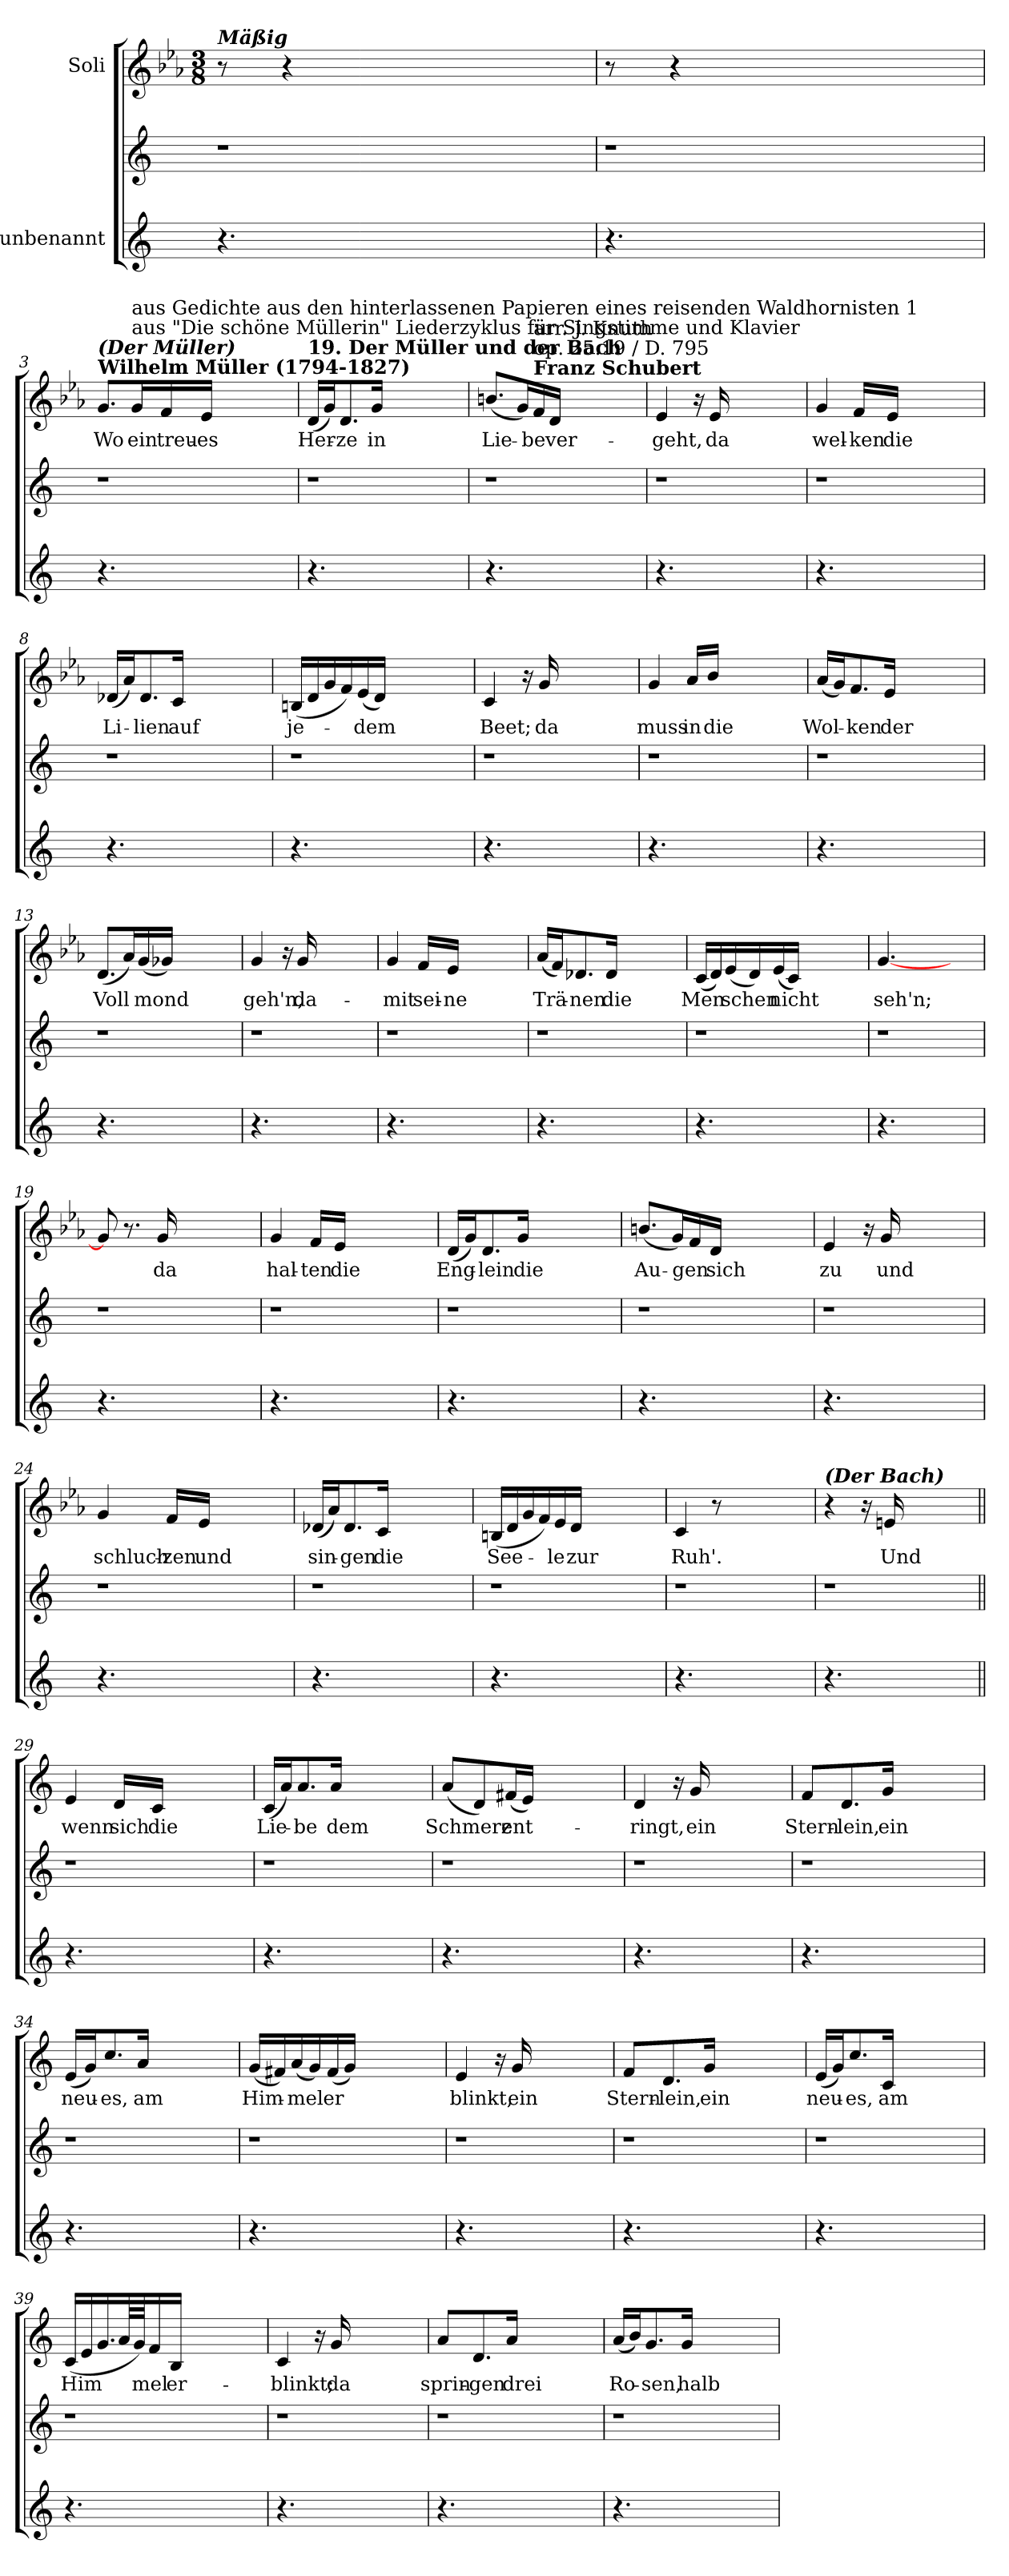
**kern	**kern	**kern	**text
*part2	*part2	*part1	*part1
*staff3	*staff2	*staff1	*staff1
*I"unbenannt	*	*I"Soli	*
*clefG2	*clefG2	*clefG2	*
*k[]	*k[]	*k[b-e-a-]	*
*	*	*M3/8	*
=1	=1	=1	=1
!	!	!LO:TX:a:Bi:t=Mäßig	!
4.r	1r	8r	.
.	.	4r	.
2ryy	.	2ryy	.
8ryy	.	8ryy	.
=2	=2	=2	=2
4.r	1r	8r	.
.	.	4r	.
2ryy	.	2ryy	.
8ryy	.	8ryy	.
=3	=3	=3	=3
!	!	!LO:TX:a:B:t=Wilhelm Müller (1794-1827)	!
!	!	!LO:TX:a:Bi:t=(Der Müller)	!
!	!	!	!LO:LY:b
4.r	1r	8.g/L	Wo
!	!	!LO:TX:a:t=aus "Die schöne Müllerin" Liederzyklus für Singstimme und Klavier	!
!	!	!LO:TX:a:t=aus Gedichte aus den hinterlassenen Papieren eines reisenden Waldhornisten 1	!
!	!	!	!LO:LY:b
.	.	16g/L	ein
!	!	!	!LO:LY:b
.	.	16f/	treu-
!	!	!	!LO:LY:b
.	.	16e-/JJ	es
2ryy	.	2ryy	.
8ryy	.	8ryy	.
=4	=4	=4	=4
!	!	!LO:TX:a:B:t=19. Der Müller und der Bach	!
!	!	!	!LO:LY:b
4.r	1r	(16d/LL	Her-
.	.	16g/J)	.
!	!	!	!LO:LY:b
.	.	8.d/	ze
!	!	!	!LO:LY:b
.	.	16g/Jk	in
2ryy	.	2ryy	.
8ryy	.	8ryy	.
=5	=5	=5	=5
!	!	!	!LO:LY:b
4.r	1r	(8.bn/L	Lie-
.	.	16g/L)	.
!	!	!LO:TX:a:B:t=Franz Schubert	!
!	!	!LO:TX:a:t=op. 25.19 / D. 795	!
!	!	!LO:TX:a:t=arr. J. Knuth	!
!	!	!	!LO:LY:b
.	.	16f/	be
!	!	!	!LO:LY:b
.	.	16d/JJ	ver-
2ryy	.	2ryy	.
8ryy	.	8ryy	.
!!LO:LB:g=z
=6	=6	=6	=6
!	!	!	!LO:LY:b
4.r	1r	4e-/	geht,
.	.	16r	.
!	!	!	!LO:LY:b
.	.	16e-/	da
2ryy	.	2ryy	.
8ryy	.	8ryy	.
=7	=7	=7	=7
!	!	!	!LO:LY:b
4.r	1r	4g/	wel-
!	!	!	!LO:LY:b
.	.	16f/LL	ken
!	!	!	!LO:LY:b
.	.	16e-/JJ	die
2ryy	.	2ryy	.
8ryy	.	8ryy	.
=8	=8	=8	=8
!	!	!	!LO:LY:b
4.r	1r	(16d-X/LL	Li-
.	.	16a-/J)	.
!	!	!	!LO:LY:b
.	.	8.d-/	lien
!	!	!	!LO:LY:b
.	.	16c/Jk	auf
2ryy	.	2ryy	.
8ryy	.	8ryy	.
=9	=9	=9	=9
!	!	!	!LO:LY:b
4.r	1r	(16Bn/LL	je-
.	.	16d/	.
.	.	16g/	.
.	.	16f/)	.
!	!	!	!LO:LY:b
.	.	(16e-/	dem
.	.	16d/JJ)	.
2ryy	.	2ryy	.
8ryy	.	8ryy	.
=10	=10	=10	=10
!	!	!	!LO:LY:b
4.r	1r	4c/	Beet;
.	.	16r	.
!	!	!	!LO:LY:b
.	.	16g/	da
2ryy	.	2ryy	.
8ryy	.	8ryy	.
=11	=11	=11	=11
!	!	!	!LO:LY:b
4.r	1r	4g/	muss
!	!	!	!LO:LY:b
.	.	16a-/LL	in
!	!	!	!LO:LY:b
.	.	16b-/JJ	die
2ryy	.	2ryy	.
8ryy	.	8ryy	.
!!LO:LB:g=z
=12	=12	=12	=12
!	!	!	!LO:LY:b
4.r	1r	(16a-/LL	Wol-
.	.	16g/J)	.
!	!	!	!LO:LY:b
.	.	8.f/	ken
!	!	!	!LO:LY:b
.	.	16e-/Jk	der
2ryy	.	2ryy	.
8ryy	.	8ryy	.
=13	=13	=13	=13
!	!	!	!LO:LY:b
4.r	1r	(8.d/L	Voll
.	.	16a-/L)	.
!	!	!	!LO:LY:b
.	.	(16g/	mond
.	.	16g-X/JJ)	.
2ryy	.	2ryy	.
8ryy	.	8ryy	.
=14	=14	=14	=14
!	!	!	!LO:LY:b
4.r	1r	4g/	geh'n,
.	.	16r	.
!	!	!	!LO:LY:b
.	.	16g/	da-
2ryy	.	2ryy	.
8ryy	.	8ryy	.
=15	=15	=15	=15
!	!	!	!LO:LY:b
4.r	1r	4g/	mit
!	!	!	!LO:LY:b
.	.	16f/LL	sei-
!	!	!	!LO:LY:b
.	.	16e-/JJ	ne
2ryy	.	2ryy	.
8ryy	.	8ryy	.
=16	=16	=16	=16
!	!	!	!LO:LY:b
4.r	1r	(16a-/LL	Trä-
.	.	16f/J)	.
!	!	!	!LO:LY:b
.	.	8.d-X/	nen
!	!	!	!LO:LY:b
.	.	16d-/Jk	die
2ryy	.	2ryy	.
8ryy	.	8ryy	.
=17	=17	=17	=17
!	!	!	!LO:LY:b
4.r	1r	(16c/LL	Men
.	.	16d/)	.
!	!	!	!LO:LY:b
.	.	(16e-/	schen
.	.	16d/)	.
!	!	!	!LO:LY:b
.	.	(16e-/	nicht
.	.	16c/JJ)	.
2ryy	.	2ryy	.
8ryy	.	8ryy	.
!!LO:LB:g=z
=18	=18	=18	=18
!	!	!	!LO:LY:b
4.r	1r	[4.g/	seh'n;
2ryy	.	2ryy	.
8ryy	.	8ryy	.
=19	=19	=19	=19
4.r	1r	8g/]	.
.	.	8.r	.
!	!	!	!LO:LY:b
.	.	16g/	da
2ryy	.	2ryy	.
8ryy	.	8ryy	.
=20	=20	=20	=20
!	!	!	!LO:LY:b
4.r	1r	4g/	hal-
!	!	!	!LO:LY:b
.	.	16f/LL	ten
!	!	!	!LO:LY:b
.	.	16e-/JJ	die
2ryy	.	2ryy	.
8ryy	.	8ryy	.
=21	=21	=21	=21
!	!	!	!LO:LY:b
4.r	1r	(16d/LL	Eng-
.	.	16g/J)	.
!	!	!	!LO:LY:b
.	.	8.d/	lein
!	!	!	!LO:LY:b
.	.	16g/Jk	die
2ryy	.	2ryy	.
8ryy	.	8ryy	.
=22	=22	=22	=22
!	!	!	!LO:LY:b
4.r	1r	(8.bn/L	Au-
.	.	16g/L)	.
!	!	!	!LO:LY:b
.	.	16f/	gen
!	!	!	!LO:LY:b
.	.	16d/JJ	sich
2ryy	.	2ryy	.
8ryy	.	8ryy	.
=23	=23	=23	=23
!	!	!	!LO:LY:b
4.r	1r	4e-/	zu
.	.	16r	.
!	!	!	!LO:LY:b
.	.	16g/	und
2ryy	.	2ryy	.
8ryy	.	8ryy	.
!!LO:PB:g=z
=24	=24	=24	=24
!	!	!	!LO:LY:b
4.r	1r	4g/	schluch-
!	!	!	!LO:LY:b
.	.	16f/LL	zen
!	!	!	!LO:LY:b
.	.	16e-/JJ	und
2ryy	.	2ryy	.
8ryy	.	8ryy	.
=25	=25	=25	=25
!	!	!	!LO:LY:b
4.r	1r	(16d-X/LL	sin-
.	.	16a-/J)	.
!	!	!	!LO:LY:b
.	.	8.d-/	gen
!	!	!	!LO:LY:b
.	.	16c/Jk	die
2ryy	.	2ryy	.
8ryy	.	8ryy	.
=26	=26	=26	=26
!	!	!	!LO:LY:b
4.r	1r	(16Bn/LL	See-
.	.	16d/	.
.	.	16g/	.
.	.	16f/)	.
!	!	!	!LO:LY:b
.	.	16e-/	le
!	!	!	!LO:LY:b
.	.	16d/JJ	zur
2ryy	.	2ryy	.
8ryy	.	8ryy	.
=27	=27	=27	=27
!	!	!	!LO:LY:b
4.r	1r	4c/	Ruh'.
.	.	8r	.
2ryy	.	2ryy	.
8ryy	.	8ryy	.
=28	=28	=28	=28
!	!	!LO:TX:a:Bi:t=(Der Bach)	!
4.r	1r	4r	.
.	.	16r	.
!	!	!	!LO:LY:b
.	.	16en/	Und
2ryy	.	2ryy	.
8ryy	.	8ryy	.
!!LO:LB:g=z
=29||	=29||	=29||	=29||
*	*	*k[]	*
!	!	!	!LO:LY:b
4.r	1r	4e/	wenn
!	!	!	!LO:LY:b
.	.	16d/LL	sich
!	!	!	!LO:LY:b
.	.	16c/JJ	die
2ryy	.	2ryy	.
8ryy	.	8ryy	.
=30	=30	=30	=30
!	!	!	!LO:LY:b
4.r	1r	(16c/LL	Lie-
.	.	16a/J)	.
!	!	!	!LO:LY:b
.	.	8.a/	be
!	!	!	!LO:LY:b
.	.	16a/Jk	dem
2ryy	.	2ryy	.
8ryy	.	8ryy	.
=31	=31	=31	=31
!	!	!	!LO:LY:b
4.r	1r	(8a/L	Schmerz
.	.	8d/)	.
!	!	!	!LO:LY:b
.	.	(16f#X/L	ent-
.	.	16e/JJ)	.
2ryy	.	2ryy	.
8ryy	.	8ryy	.
=32	=32	=32	=32
!	!	!	!LO:LY:b
4.r	1r	4d/	ringt,
.	.	16r	.
!	!	!	!LO:LY:b
.	.	16g/	ein
2ryy	.	2ryy	.
8ryy	.	8ryy	.
=33	=33	=33	=33
!	!	!	!LO:LY:b
4.r	1r	8f/L	Stern-
!	!	!	!LO:LY:b
.	.	8.d/	lein,
!	!	!	!LO:LY:b
.	.	16g/Jk	ein
2ryy	.	2ryy	.
8ryy	.	8ryy	.
=34	=34	=34	=34
!	!	!	!LO:LY:b
4.r	1r	(16e/LL	neu-
.	.	16g/J)	.
!	!	!	!LO:LY:b
.	.	8.cc/	es,
!	!	!	!LO:LY:b
.	.	16a/Jk	am
2ryy	.	2ryy	.
8ryy	.	8ryy	.
!!LO:LB:g=z
=35	=35	=35	=35
!	!	!	!LO:LY:b
4.r	1r	(16g/LL	Him-
.	.	16f#X/)	.
!	!	!	!LO:LY:b
.	.	(16a/	mel
.	.	16g/)	.
!	!	!	!LO:LY:b
.	.	(16f#/	er
.	.	16g/JJ)	.
2ryy	.	2ryy	.
8ryy	.	8ryy	.
=36	=36	=36	=36
!	!	!	!LO:LY:b
4.r	1r	4e/	blinkt,
.	.	16r	.
!	!	!	!LO:LY:b
.	.	16g/	ein
2ryy	.	2ryy	.
8ryy	.	8ryy	.
=37	=37	=37	=37
!	!	!	!LO:LY:b
4.r	1r	8f/L	Stern-
!	!	!	!LO:LY:b
.	.	8.d/	lein,
!	!	!	!LO:LY:b
.	.	16g/Jk	ein
2ryy	.	2ryy	.
8ryy	.	8ryy	.
=38	=38	=38	=38
!	!	!	!LO:LY:b
4.r	1r	(16e/LL	neu-
.	.	16g/J)	.
!	!	!	!LO:LY:b
.	.	8.cc/	es,
!	!	!	!LO:LY:b
.	.	16c/Jk	am
2ryy	.	2ryy	.
8ryy	.	8ryy	.
=39	=39	=39	=39
!	!	!	!LO:LY:b
4.r	1r	(16c/LL	Him
.	.	16e/	.
.	.	16.g/	.
.	.	64a/LL	.
.	.	64g/JJ)	.
!	!	!	!LO:LY:b
.	.	16f/	mel
!	!	!	!LO:LY:b
.	.	16B/JJ	er-
2ryy	.	2ryy	.
8ryy	.	8ryy	.
!!LO:LB:g=z
=40	=40	=40	=40
!	!	!	!LO:LY:b
4.r	1r	4c/	blinkt;
.	.	16r	.
!	!	!	!LO:LY:b
.	.	16g/	da
2ryy	.	2ryy	.
8ryy	.	8ryy	.
!!LO:PB:g=z
=41	=41	=41	=41
!	!	!	!LO:LY:b
4.r	1r	8a/L	sprin-
!	!	!	!LO:LY:b
.	.	8.d/	gen
!	!	!	!LO:LY:b
.	.	16a/Jk	drei
2ryy	.	2ryy	.
8ryy	.	8ryy	.
=42	=42	=42	=42
!	!	!	!LO:LY:b
4.r	1r	(16a/LL	Ro-
.	.	16b/J)	.
!	!	!	!LO:LY:b
.	.	8.g/	sen,
!	!	!	!LO:LY:b
.	.	16g/Jk	halb
2ryy	.	2ryy	.
8ryy	.	8ryy	.
=	=	=	=
*-	*-	*-	*-
